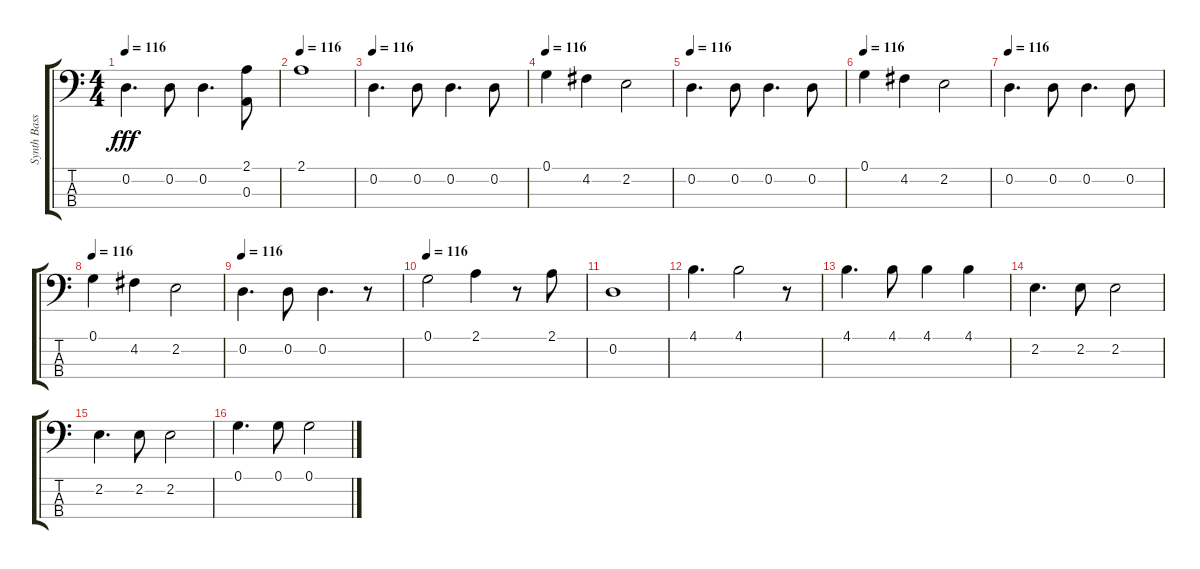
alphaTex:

\track ("Synth Bass 2" "Synth Bass") {solo instrument electricbassfinger}
\staff {score tabs}
\tuning (G2 D2 A1 E1) {hide}
\ts (4 4)
\tempo 116
\clef f4
\ks c
0.2.4{d dy fff} 0.2.8 0.2.4{d} (2.1 0.3).8 |
\tempo 116
2.1.1 |
\tempo 116
0.2.4{d} 0.2.8 0.2.4{d} 0.2.8 |
\tempo 116
0.1.4 4.2.4 2.2.2 |
\tempo 116
0.2.4{d} 0.2.8 0.2.4{d} 0.2.8 |
\tempo 116
0.1.4 4.2.4 2.2.2 |
\tempo 116
0.2.4{d} 0.2.8 0.2.4{d} 0.2.8 |
\tempo 116
0.1.4 4.2.4 2.2.2 |
\tempo 116
0.2.4{d} 0.2.8 0.2.4{d} r.8 |
\tempo 116
0.1.2 2.1.4 r.8 2.1.8 |
0.2.1 |
4.1.4{d} 4.1.2 r.8 |
4.1.4{d} 4.1.8 4.1.4 4.1.4 |
2.2.4{d} 2.2.8 2.2.2 |
2.2.4{d} 2.2.8 2.2.2 |
0.1.4{d} 0.1.8 0.1.2
